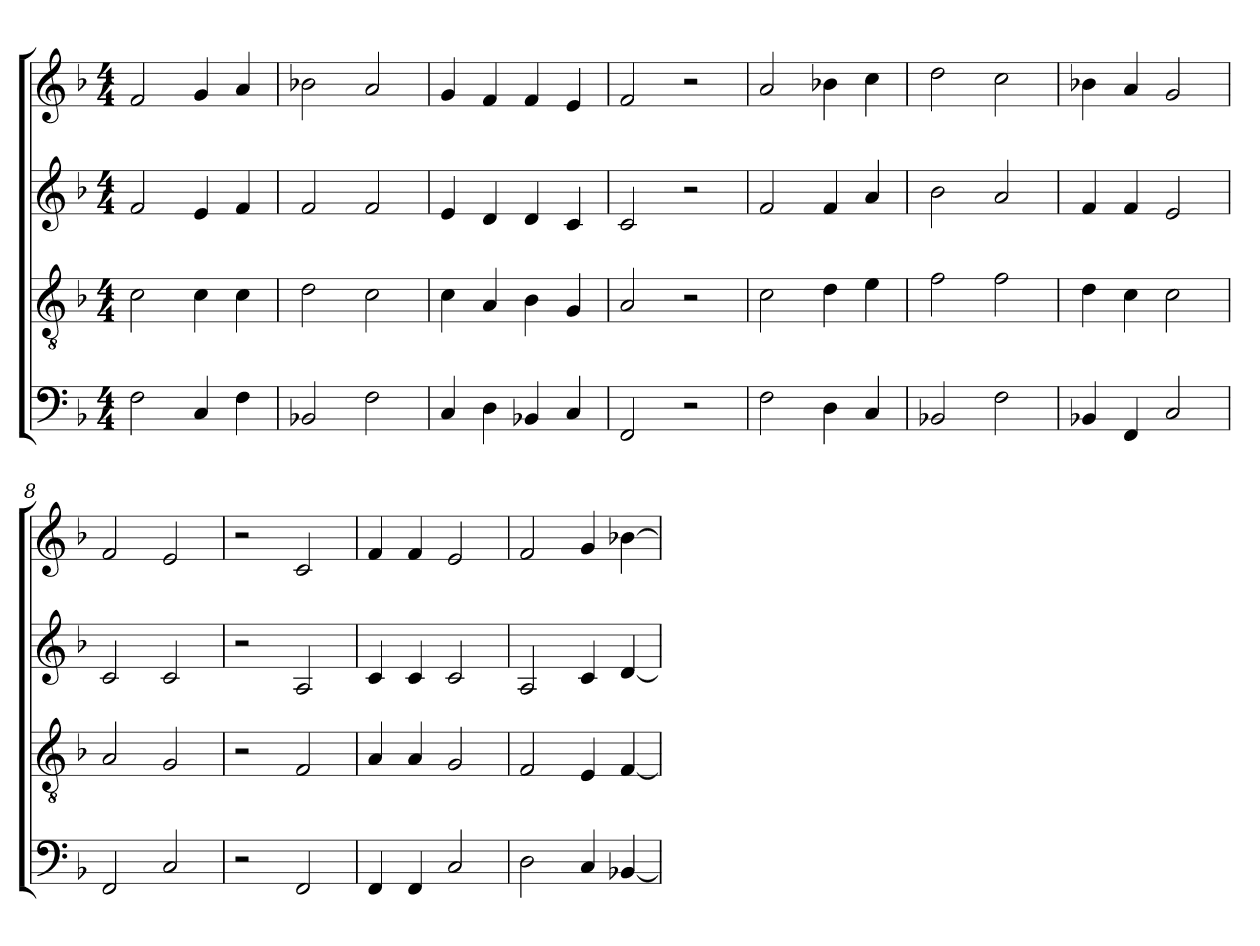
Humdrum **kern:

**kern	**kern	**kern	**kern
*part4	*part3	*part2	*part1
*staff4	*staff3	*staff2	*staff1
*clefF4	*clefGv2	*clefG2	*clefG2
*k[b-]	*k[b-]	*k[b-]	*k[b-]
*M4/4	*M4/4	*M4/4	*M4/4
=1	=1	=1	=1
2F	2c	2f	2f
4C	4c	4e	4g
4F	4c	4f	4a
=2	=2	=2	=2
2BB-X	2d	2f	2b-X
2F	2c	2f	2a
=3	=3	=3	=3
4C	4c	4e	4g
4D	4A	4d	4f
4BB-X	4B-	4d	4f
4C	4G	4c	4e
=4	=4	=4	=4
2FF	2A	2c	2f
2r	2r	2r	2r
=5	=5	=5	=5
2F	2c	2f	2a
4D	4d	4f	4b-X
4C	4e	4a	4cc
=6	=6	=6	=6
2BB-X	2f	2b-	2dd
2F	2f	2a	2cc
=7	=7	=7	=7
4BB-X	4d	4f	4b-X
4FF	4c	4f	4a
2C	2c	2e	2g
=8	=8	=8	=8
2FF	2A	2c	2f
2C	2G	2c	2e
=9	=9	=9	=9
2r	2r	2r	2r
2FF	2F	2A	2c
=10	=10	=10	=10
4FF	4A	4c	4f
4FF	4A	4c	4f
2C	2G	2c	2e
=11	=11	=11	=11
2D	2F	2A	2f
4C	4E	4c	4g
[4BB-X	[4F	[4d	[4b-X
=	=	=	=
*-	*-	*-	*-
